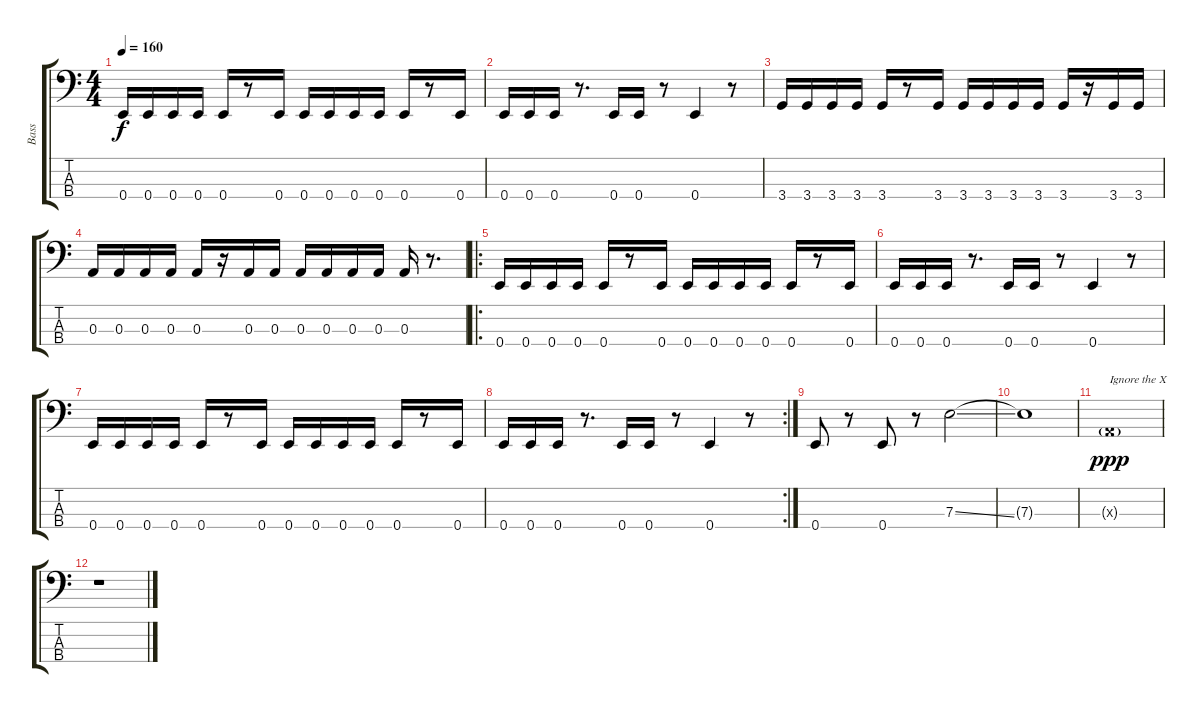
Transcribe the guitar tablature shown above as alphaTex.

\track ("Bass" "Bass") {instrument electricbasspick}
\staff {score tabs}
\tuning (G2 D2 A1 E1) {hide}
\ts (4 4)
\tempo 160
\clef f4
\ks c
0.4.16{dy f} 0.4.16 0.4.16 0.4.16 0.4.16 r.8 0.4.16 0.4.16 0.4.16 0.4.16 0.4.16 0.4.16 r.8 0.4.16 |
0.4.16 0.4.16 0.4.16 r.8{d} 0.4.16 0.4.16 r.8 0.4.4 r.8 |
3.4.16 3.4.16 3.4.16 3.4.16 3.4.16 r.8 3.4.16 3.4.16 3.4.16 3.4.16 3.4.16 3.4.16 r.16 3.4.16 3.4.16 |
0.3.16 0.3.16 0.3.16 0.3.16 0.3.16 r.16 0.3.16 0.3.16 0.3.16 0.3.16 0.3.16 0.3.16 0.3.16 r.8{d} |
\ro
0.4.16 0.4.16 0.4.16 0.4.16 0.4.16 r.8 0.4.16 0.4.16 0.4.16 0.4.16 0.4.16 0.4.16 r.8 0.4.16 |
0.4.16 0.4.16 0.4.16 r.8{d} 0.4.16 0.4.16 r.8 0.4.4 r.8 |
0.4.16 0.4.16 0.4.16 0.4.16 0.4.16 r.8 0.4.16 0.4.16 0.4.16 0.4.16 0.4.16 0.4.16 r.8 0.4.16 |
\rc 2
0.4.16 0.4.16 0.4.16 r.8{d} 0.4.16 0.4.16 r.8 0.4.4 r.8 |
0.4.8 r.8 0.4.8 r.8 7.3{ss}.2 |
7.3{t}.1 |
0.3{g x}.1{txt "Ignore the X" dy ppp} |
r.1
